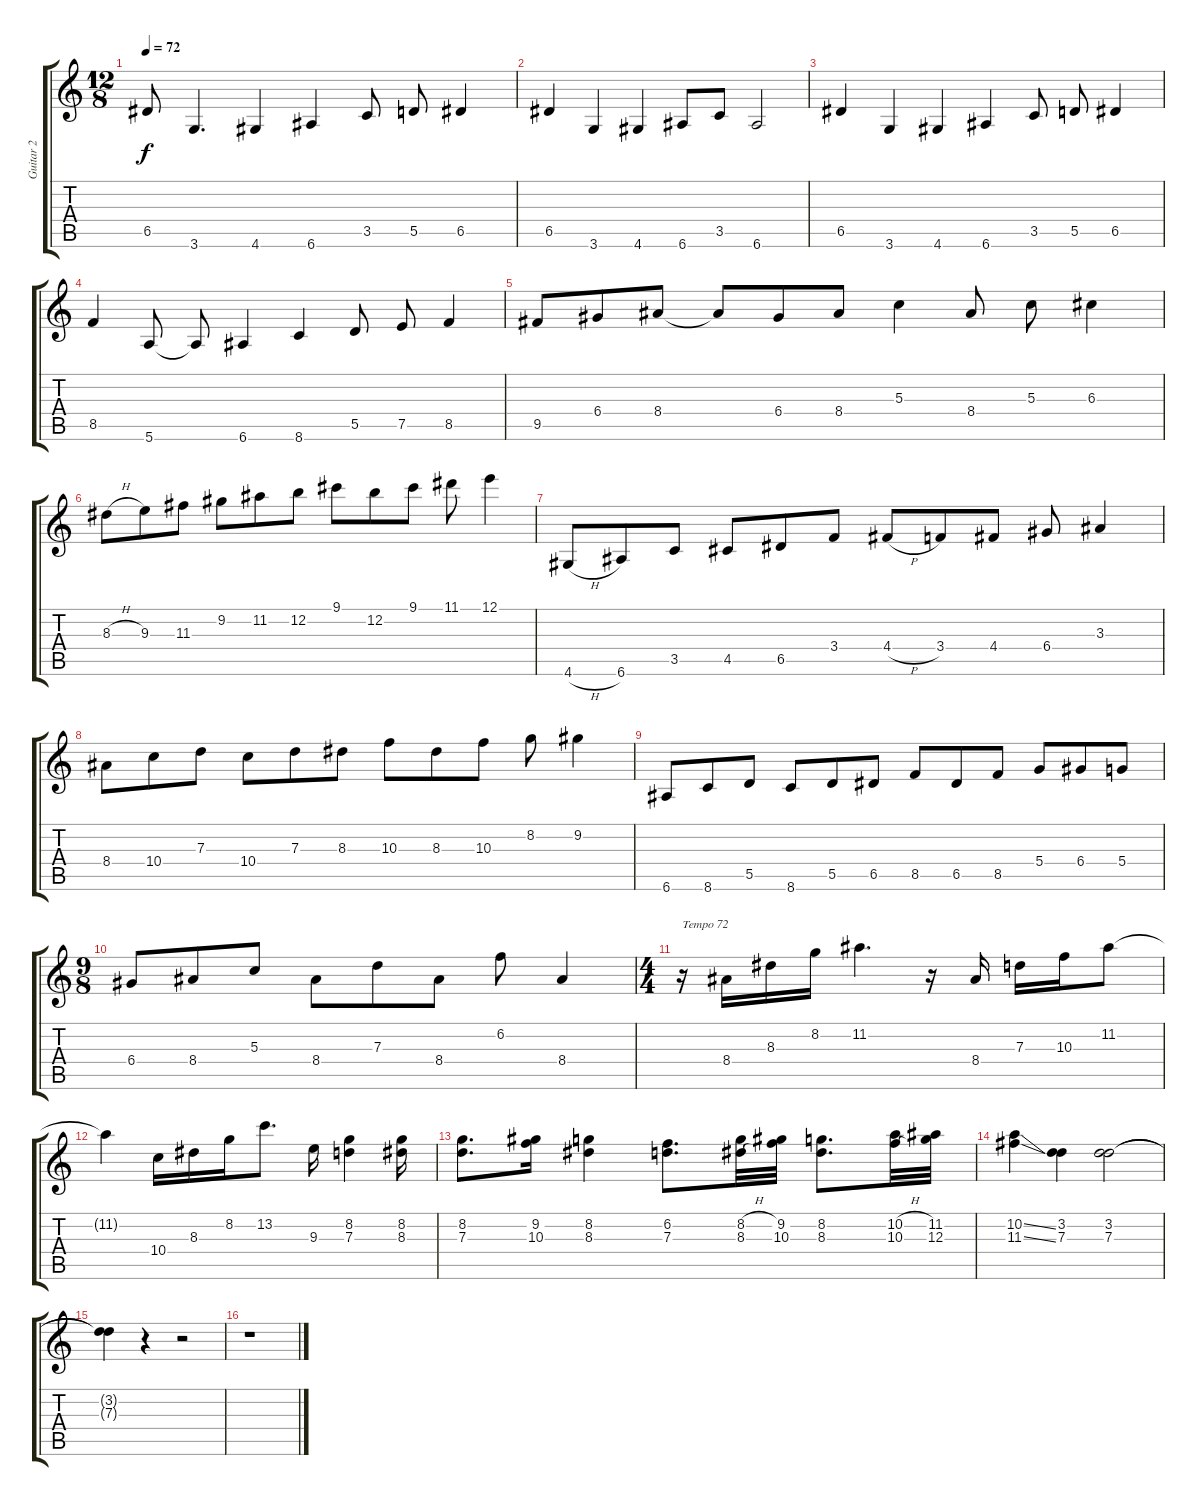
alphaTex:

\track ("Guitar 2" "Guitar 2") {instrument distortionguitar}
\staff {score tabs}
\tuning (E4 B3 G3 D3 A2 E2) {hide}
\ts (12 8)
\tempo 72
\clef g2
\ks c
6.5.8{dy f} 3.6.4{d} 4.6.4 6.6.4 3.5.8 5.5.8 6.5.4 |
6.5.4 3.6.4 4.6.4 6.6.8 3.5.8 6.6.2 |
6.5.4 3.6.4 4.6.4 6.6.4 3.5.8 5.5.8 6.5.4 |
8.5.4 5.6.8 5.6{t}.8 6.6.4 8.6.4 5.5.8 7.5.8 8.5.4 |
9.5.8 6.4.8 8.4.8 8.4{t}.8 6.4.8 8.4.8 5.3.4 8.4.8 5.3.8 6.3.4 |
8.3{h}.8 9.3.8 11.3.8 9.2.8 11.2.8 12.2.8 9.1.8 12.2.8 9.1.8 11.1.8 12.1.4 |
4.6{h}.8 6.6.8 3.5.8 4.5.8 6.5.8 3.4.8 4.4{h}.8 3.4.8 4.4.8 6.4.8 3.3.4 |
8.4.8 10.4.8 7.3.8 10.4.8 7.3.8 8.3.8 10.3.8 8.3.8 10.3.8 8.2.8 9.2.4 |
6.6.8 8.6.8 5.5.8 8.6.8 5.5.8 6.5.8 8.5.8 6.5.8 8.5.8 5.4.8 6.4.8 5.4.8 |
\ts (9 8)
6.4.8 8.4.8 5.3.8 8.4.8 7.3.8 8.4.8 6.2.8 8.4.4 |
\ts (4 4)
r.16{txt "Tempo 72"} 8.4.16 8.3.16 8.2.16 11.2.4{d} r.16 8.4.16 7.3.16 10.3.16 11.2.8 |
11.2{t}.4 10.4.16 8.3.16 8.2.16 13.2.8{d} 9.3.16 (8.2 7.3).4 (8.2 8.3).16 |
(8.2 7.3).8{d} (9.2 10.3).16 (8.2 8.3).4 (6.2 7.3).8{d} (8.2{h} 8.3{h}).32 (9.2 10.3).32 (8.2 8.3).8{d} (10.2{h} 10.3{h}).32 (11.2 12.3).32 |
(10.2{ss} 11.3{ss}).4 (3.2 7.3).4 (3.2 7.3).2 |
(3.2{t} 7.3{t}).4 r.4 r.2 |
r.1
